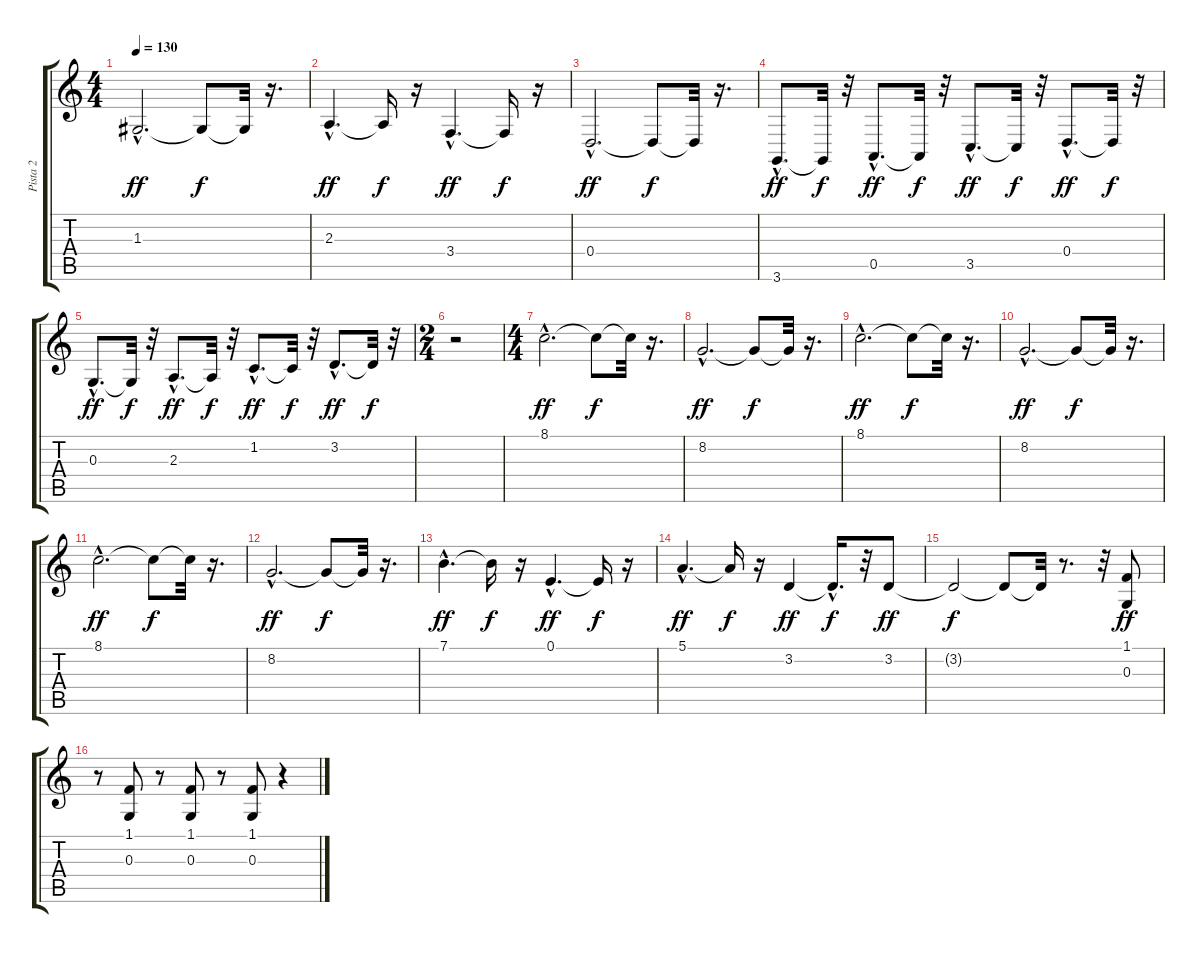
\track ("Pista 2" "Pista 2") {instrument acousticgrandpiano}
\staff {score tabs}
\tuning (E4 B3 G3 D3 A2 E2) {hide}
\ts (4 4)
\tempo 130
\clef g2
\ks c
1.3{hac}.2{d dy ff} 1.3{t}.8{dy f} 1.3{t}.32 r.16{d} |
2.3{hac}.4{d dy ff} 2.3{t}.16{dy f} r.16 3.4{hac}.4{d dy ff} 3.4{t}.16{dy f} r.16 |
0.4{hac}.2{d dy ff} 0.4{t}.8{dy f} 0.4{t}.32 r.16{d} |
3.6{hac}.8{d dy ff} 3.6{t}.32{dy f} r.32 0.5{hac}.8{d dy ff} 0.5{t}.32{dy f} r.32 3.5{hac}.8{d dy ff} 3.5{t}.32{dy f} r.32 0.4{hac}.8{d dy ff} 0.4{t}.32{dy f} r.32 |
0.3{hac}.8{d dy ff} 0.3{t}.32{dy f} r.32 2.3{hac}.8{d dy ff} 2.3{t}.32{dy f} r.32 1.2{hac}.8{d dy ff} 1.2{t}.32{dy f} r.32 3.2{hac}.8{d dy ff} 3.2{t}.32{dy f} r.32 |
\ts (2 4)
r.2 |
\ts (4 4)
8.1{hac}.2{d dy ff} 8.1{t}.8{dy f} 8.1{t}.32 r.16{d} |
8.2{hac}.2{d dy ff} 8.2{t}.8{dy f} 8.2{t}.32 r.16{d} |
8.1{hac}.2{d dy ff} 8.1{t}.8{dy f} 8.1{t}.32 r.16{d} |
8.2{hac}.2{d dy ff} 8.2{t}.8{dy f} 8.2{t}.32 r.16{d} |
8.1{hac}.2{d dy ff} 8.1{t}.8{dy f} 8.1{t}.32 r.16{d} |
8.2{hac}.2{d dy ff} 8.2{t}.8{dy f} 8.2{t}.32 r.16{d} |
7.1{hac}.4{d dy ff} 7.1{t}.16{dy f} r.16 0.1{hac}.4{d dy ff} 0.1{t}.16{dy f} r.16 |
5.1{hac}.4{d dy ff} 5.1{t}.16{dy f} r.16 3.2.4{dy ff} 3.2{hac t}.16{d dy f} r.32 3.2.8{dy ff} |
3.2{t}.2{dy f} 3.2{t}.8 3.2{t}.32 r.8{d} r.32 (1.1 0.3).8{dy ff} |
r.8 (1.1 0.3).8 r.8 (1.1 0.3).8 r.8 (1.1 0.3).8 r.4
